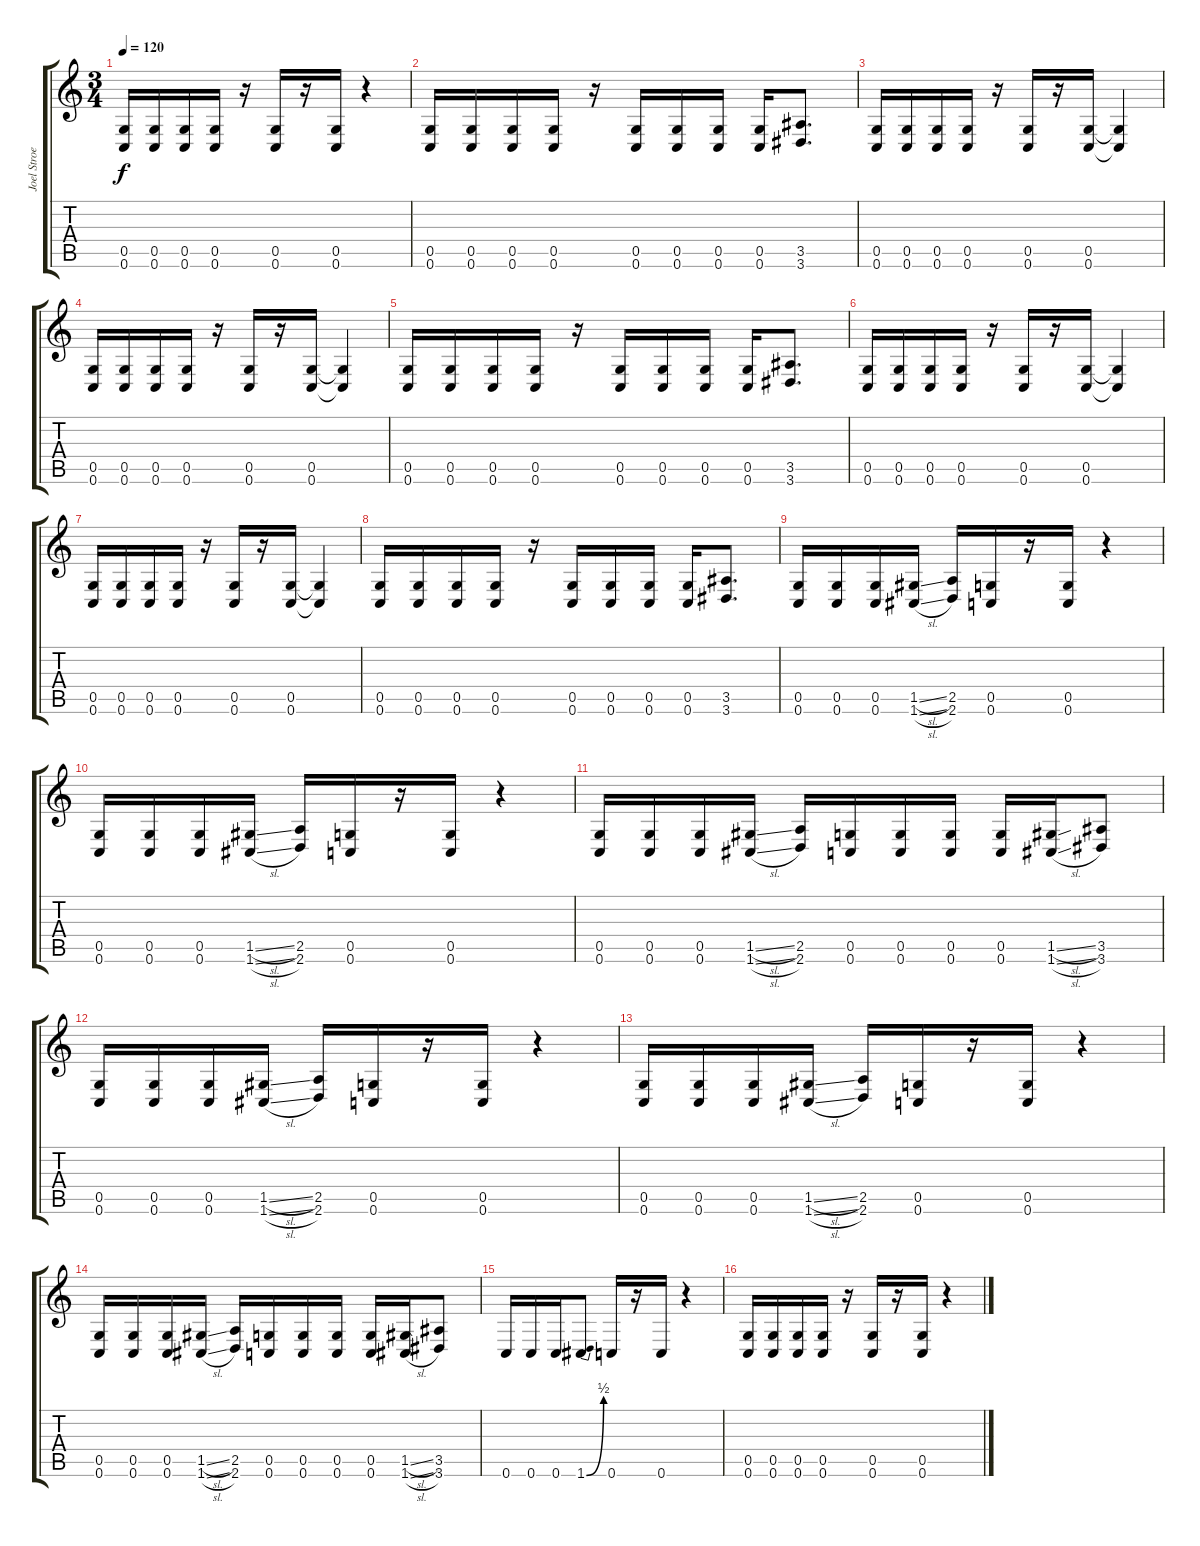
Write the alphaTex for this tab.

\track ("Joel Stroetzel Rhythm" "Joel Stroe") {instrument distortionguitar}
\staff {score tabs}
\tuning (D4 A3 F3 C3 G2 C2) {hide}
\ts (3 4)
\tempo 120
\clef g2
\ks c
(0.5 0.6).16{dy f} (0.5 0.6).16 (0.5 0.6).16 (0.5 0.6).16 r.16 (0.5 0.6).16 r.16 (0.5 0.6).16 r.4 |
(0.5 0.6).16 (0.5 0.6).16 (0.5 0.6).16 (0.5 0.6).16 r.16 (0.5 0.6).16 (0.5 0.6).16 (0.5 0.6).16 (0.5 0.6).16 (3.5 3.6).8{d} |
(0.5 0.6).16 (0.5 0.6).16 (0.5 0.6).16 (0.5 0.6).16 r.16 (0.5 0.6).16 r.16 (0.5 0.6).16 (0.5{t} 0.6{t}).4 |
(0.5 0.6).16 (0.5 0.6).16 (0.5 0.6).16 (0.5 0.6).16 r.16 (0.5 0.6).16 r.16 (0.5 0.6).16 (0.5{t} 0.6{t}).4 |
(0.5 0.6).16 (0.5 0.6).16 (0.5 0.6).16 (0.5 0.6).16 r.16 (0.5 0.6).16 (0.5 0.6).16 (0.5 0.6).16 (0.5 0.6).16 (3.5 3.6).8{d} |
(0.5 0.6).16 (0.5 0.6).16 (0.5 0.6).16 (0.5 0.6).16 r.16 (0.5 0.6).16 r.16 (0.5 0.6).16 (0.5{t} 0.6{t}).4 |
(0.5 0.6).16 (0.5 0.6).16 (0.5 0.6).16 (0.5 0.6).16 r.16 (0.5 0.6).16 r.16 (0.5 0.6).16 (0.5{t} 0.6{t}).4 |
(0.5 0.6).16 (0.5 0.6).16 (0.5 0.6).16 (0.5 0.6).16 r.16 (0.5 0.6).16 (0.5 0.6).16 (0.5 0.6).16 (0.5 0.6).16 (3.5 3.6).8{d} |
(0.5 0.6).16 (0.5 0.6).16 (0.5 0.6).16 (1.5{sl} 1.6{sl}).16 (2.5 2.6).16 (0.5 0.6).16 r.16 (0.5 0.6).16 r.4 |
(0.5 0.6).16 (0.5 0.6).16 (0.5 0.6).16 (1.5{sl} 1.6{sl}).16 (2.5 2.6).16 (0.5 0.6).16 r.16 (0.5 0.6).16 r.4 |
(0.5 0.6).16 (0.5 0.6).16 (0.5 0.6).16 (1.5{sl} 1.6{sl}).16 (2.5 2.6).16 (0.5 0.6).16 (0.5 0.6).16 (0.5 0.6).16 (0.5 0.6).16 (1.5{sl} 1.6{sl}).16 (3.5 3.6).8 |
(0.5 0.6).16 (0.5 0.6).16 (0.5 0.6).16 (1.5{sl} 1.6{sl}).16 (2.5 2.6).16 (0.5 0.6).16 r.16 (0.5 0.6).16 r.4 |
(0.5 0.6).16 (0.5 0.6).16 (0.5 0.6).16 (1.5{sl} 1.6{sl}).16 (2.5 2.6).16 (0.5 0.6).16 r.16 (0.5 0.6).16 r.4 |
(0.5 0.6).16 (0.5 0.6).16 (0.5 0.6).16 (1.5{sl} 1.6{sl}).16 (2.5 2.6).16 (0.5 0.6).16 (0.5 0.6).16 (0.5 0.6).16 (0.5 0.6).16 (1.5{sl} 1.6{sl}).16 (3.5 3.6).8 |
0.6.16 0.6.16 0.6.16 1.6{be (bend 0 0 60 2)}.8 0.6.16 r.16 0.6.16 r.4 |
(0.5 0.6).16 (0.5 0.6).16 (0.5 0.6).16 (0.5 0.6).16 r.16 (0.5 0.6).16 r.16 (0.5 0.6).16 r.4
